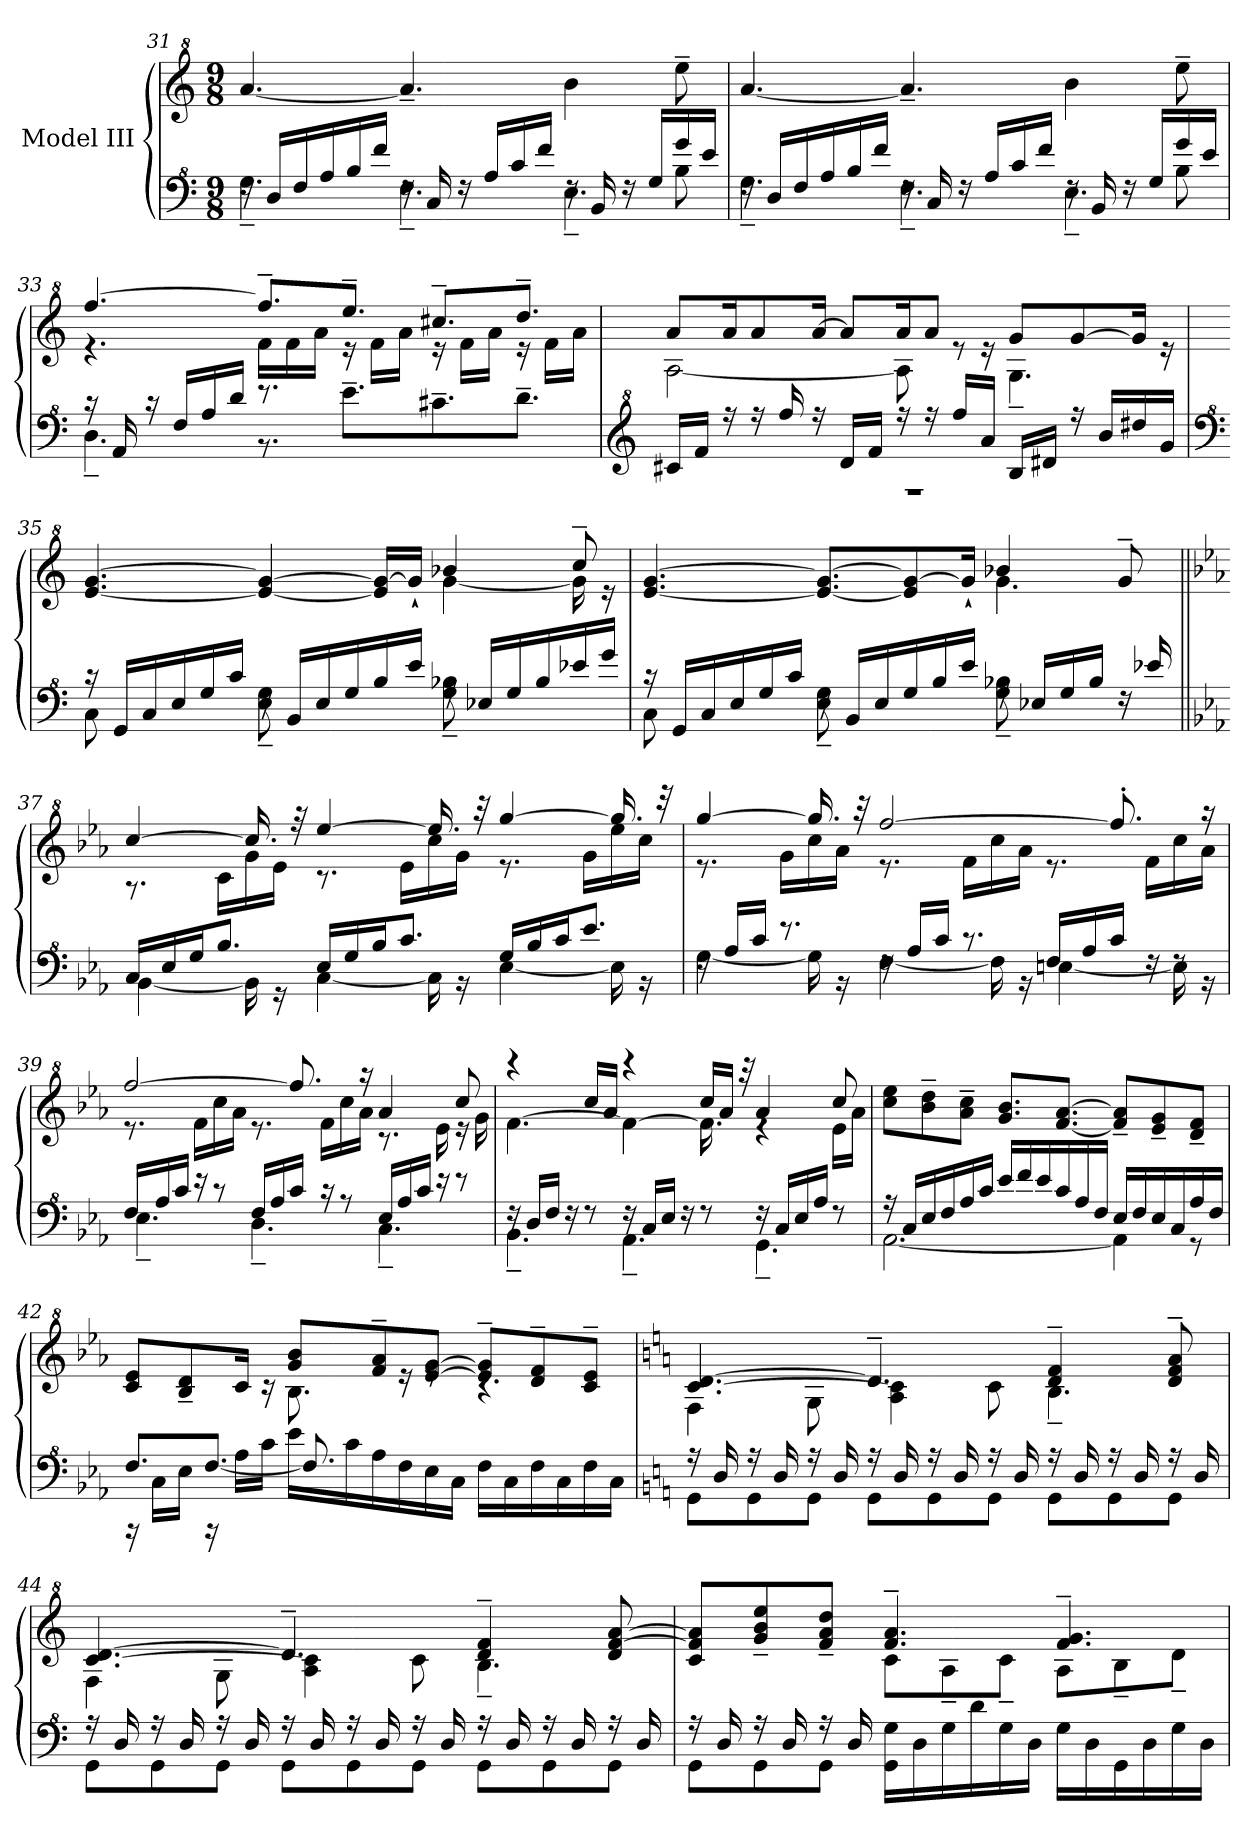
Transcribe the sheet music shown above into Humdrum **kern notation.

**kern	**kern
*part1	*part1
*staff2	*staff1
*I"Model III	*
!!LO:LB:g=z
*clefF^4	*clefG^2
*k[]	*k[]
*M9/8	*M9/8
=31	=31
*^	*
*	*^	*
16rf	4.g~\	1ryy	[4.aa/
16d/LL	.	.	.
16f/	.	.	.
16a/	.	.	.
16b/	.	.	.
16ff/JJ	.	.	.
16rf	4.f~\	.	4.aa~/]
16c/	.	.	.
16rf	.	.	.
16a/LL	.	.	.
16cc/	.	.	.
16ff/JJ	.	.	.
16rf	4.e~\	.	4bb\
16B/	.	.	.
16rf	.	.	.
16g/LL	.	.	.
16gg/	.	8b\	8eee~\
16ee/JJ	.	.	.
=32	=32	=32	=32
16rf	4.g~\	1ryy	[4.aa/
16d/LL	.	.	.
16f/	.	.	.
16a/	.	.	.
16b/	.	.	.
16ff/JJ	.	.	.
16rf	4.f~\	.	4.aa~/]
16c/	.	.	.
16rf	.	.	.
16a/LL	.	.	.
16cc/	.	.	.
16ff/JJ	.	.	.
16rf	4.e~\	.	4bb\
16B/	.	.	.
16rf	.	.	.
16g/LL	.	.	.
16gg/	.	8b\	8eee~\
16ee/JJ	.	.	.
*	*v	*v	*
!!LO:LB:g=z
=33	=33	=33
*	*	*^
16r	4.d~\	[4.fff/	4.r
16A/	.	.	.
16r	.	.	.
16f/LL	.	.	.
16a/	.	.	.
16dd/JJ	.	.	.
*	*	*MM95	*
8.r	8.r	8.fff~/L]	16ff\LL
.	.	.	16ff\
.	.	.	16aa\JJ
8.ee~\L	2ryy	8.eee~/J	16r
.	.	.	16ff\LL
.	.	.	16aa\JJ
8.cc#X~\	.	8.ccc#X~/L	16r
.	.	.	16ff\LL
.	.	.	16aa\JJ
8.dd~\J	.	8.ddd~/J	16r
.	.	.	16ff\LL
.	16ryy	.	16aa\JJ
=34	=34	=34	=34
*clefG^2	*	*	*
16cc#X/LL	8%9r	8aa/L	[2a\
16ff/JJ	.	.	.
16r	.	16aa/K	.
16r	.	8aa/	.
16fff/	.	.	.
16r	.	[16aa/Jk	.
*	*	*MM84	*
16dd/LL	.	8aa/L]	.
16ff/JJ	.	.	.
16r	.	16aa/K	8a\]
16r	.	8aa/J	.
16fff/LL	.	.	8ree
16aa/JJ	.	16ree	.
*	*	*MM72	*
16b/LL	.	8gg/L	4.g~\
16dd#X/JJ	.	.	.
16r	.	[8gg/	.
16bb/LL	.	.	.
*	*	*MM60	*
16ddd#X/	.	16gg/Jk]	.
16gg/JJ	.	16ree	.
!!LO:LB:g=z	!!
=35	=35	=35	=35
*clefF^4	*	*	*
*	*	*MM90	*
16r	8c\	[4.ee/ [4.gg/	2.ryy
16G/LL	.	.	.
16c/	4ryy	.	.
16e/	.	.	.
16g/	.	.	.
16cc/JJ	.	.	.
*	*	*MM93	*
16rf	8e\~ 8g\~	4ee/_ 4gg/_	.
16B/LL	.	.	.
16e/	4ryy	.	.
16g/	.	.	.
16b/	.	16ee/] 16gg/_LL	.
16ee/JJ	.	16gg`/JJ]	.
*	*	*MM96	*
16ra	8g\~ 8b-X\~	4bb-X/	[4gg\
16e-X/LL	.	.	.
16g/	4ryy	.	.
16b-/	.	.	.
16ee-X/	.	8ccc~/	16gg\]
16gg/JJ	.	.	16r
=36	=36	=36	=36
*	*	*MM99	*
16r	8c\	[4.ee/ [4.gg/	2.ryy
16G/LL	.	.	.
16c/	4ryy	.	.
16e/	.	.	.
16g/	.	.	.
16cc/JJ	.	.	.
16rf	8e\~ 8g\~	8.ee/_ 8.gg/_L	.
16B/LL	.	.	.
16e/	4ryy	.	.
*	*	*MM102	*
16g/	.	8ee/] 8gg/_	.
16b/	.	.	.
16ee/JJ	.	16gg`/Jk]	.
16ra	8g\~ 8b-X\~	4bb-X/	4.gg\
16e-X/LL	.	.	.
16g/	4ryy	.	.
16b-/JJ	.	.	.
16rf	.	8gg~/	.
16ee-X/	.	.	.
!!LO:LB:g=z	!!
=37||	=37||	=37||	=37||
*k[b-e-a-]	*	*k[b-e-a-]	*
*	*	*MM107	*
16c/LL	[4B-\	[4ccc/	8.r
16e-/	.	.	.
16g/J	.	.	.
8.b-/J	.	.	16cc\LL
.	16B-\]	16.ccc/]	16gg\
.	16r	.	16ee-\JJ
.	.	32r	.
*	*	*MM108	*
16e-/LL	[4c\	[4eee-/	8.r
16g/	.	.	.
16b-/J	.	.	.
8.cc/J	.	.	16ee-\LL
.	16c\]	16.eee-/]	16ccc\
.	16r	.	16gg\JJ
.	.	32r	.
*	*	*MM110	*
16g/LL	[4e-\	[4ggg/	8.r
16b-/	.	.	.
16cc/J	.	.	.
8.ee-/J	.	.	16gg\LL
.	16e-\]	16.ggg/]	16eee-\
.	16r	.	16ccc\JJ
.	.	32r	.
!!LO:PB:g=z	!!
=38	=38	=38	=38
16rf	[4g\	[4ggg/	8.r
16a-/LL	.	.	.
16cc/JJ	.	.	.
8.r	.	.	16gg\LL
.	16g\]	16.ggg/]	16ccc\
.	16r	.	16aa-\JJ
.	.	32r	.
16rf	[4f\	[2fff/	8.r
16a-/LL	.	.	.
16cc/JJ	.	.	.
8.r	.	.	16ff\LL
.	16f\]	.	16ccc\
.	16r	.	16aa-\JJ
16f/LL	[4en\	.	8.r
16a-/	.	.	.
16cc/JJ	.	8.fff'/]	.
16rf	.	.	16ff\LL
8rf	16e\]	.	16ccc\
.	16r	16r	16aa-\JJ
=39	=39	=39	=39
16f/LL	4.e-~\	[2fff/	8.r
16a-/	.	.	.
16cc/JJ	.	.	.
16r	.	.	16ff\LL
8r	.	.	16ccc\
.	.	.	16aa-\JJ
16f/LL	4.d~\	.	8.r
16a-/	.	.	.
16cc/JJ	.	8.fff/]	.
16r	.	.	16ff\LL
8r	.	.	16ccc\
.	.	16r	16aa-\JJ
16e-/LL	4.c~\	4aa-/	8.r
16a-/	.	.	.
16cc/JJ	.	.	.
16r	.	.	16ee-\
8r	.	8ccc/	16r
.	.	.	16gg\
!!LO:LB:g=z	!!
=40	=40	=40	=40
16rf	4.B-~\	[4.ff\	4rcccc
16d/LL	.	.	.
16f/JJ	.	.	.
16rf	.	.	.
8rf	.	.	16ccc/LL
.	.	.	16aa-/JJ
16rf	4.A-~\	4ff\_	4rcccc
16c/LL	.	.	.
16e-/JJ	.	.	.
16rf	.	.	.
8rf	.	16.ff\]	16ccc/LL
.	.	.	16aa-/JJ
.	.	32r	.
16rf	4.G~\	4aa-/	4ree
16c/LL	.	.	.
16e-/	.	.	.
16a-/JJ	.	.	.
8rf	.	8ccc/	16ee-\LL
.	.	.	16aa-\JJ
*	*	*v	*v
=41	=41	=41
16r	[2.A-\	8ccc\ 8eee-\L
16c/LL	.	.
16e-/	.	8bb-\~ 8ddd\~
16f/	.	.
16a-/	.	8aa-\~ 8ccc\~J
16cc/JJ	.	.
16ee-/LL	.	8.gg/ 8.bb-/L
16ff/	.	.
16ee-/	.	.
16cc/	.	[8.ff/ [8.aa-/J
16a-/	.	.
16f/JJ	.	.
16e-/LL	4A-\]	8ff/]~ 8aa-/]~L
16f/	.	.
16e-/	.	8ee-/~ 8gg/~
16c/	.	.
16a-/	8r	8dd/~ 8ff/~J
16f/JJ	.	.
!!LO:LB:g=z
=42	=42	=42
*	*	*^
16rAA	8.f/L	8cc/ 8ee-/L	4.ryy
16c\LL	.	.	.
16e-\JJ	.	8b-/~ 8dd/~	.
16rAA	[8.f/J	.	.
16a-\LL	.	16cc/Jk	.
16cc\JJ	.	16rcc	.
16ee-\LL	8.f/]	8gg/ 8bb-/L	8.b-\
16cc\	.	.	.
16a-\	.	8ff/~ 8aa-/~	.
16f\	2ryy	.	16ree
16e-\	.	[8ee-/ [8gg/J	8ree
16c\JJ	.	.	.
*	*	*MM105	*
16f\LL	.	8ee-/]~ 8gg/]~L	4.rcc
16c\	.	.	.
16f\	.	8dd/~ 8ff/~	.
16c\	.	.	.
16f\	.	8cc/~ 8ee-/~J	.
16c\JJ	16ryy	.	.
=43	=43	=43	=43
*k[]	*	*k[]	*
*	*	*MM100	*
16r	8G\L	[4.cc/ [4.dd/	4f\
16d/	.	.	.
16r	8G\	.	.
16d/	.	.	.
16r	8G\J	.	8g\
16d/	.	.	.
16r	8G\L	4.dd~/]	4a\ 4cc\]
16d/	.	.	.
16r	8G\	.	.
16d/	.	.	.
16r	8G\J	.	8cc\
16d/	.	.	.
16r	8G\L	4dd/~ 4ff/~	4.b~\
16d/	.	.	.
16r	8G\	.	.
16d/	.	.	.
16r	8G\J	8dd/~ 8ff/~ 8aa/~	.
16d/	.	.	.
!!LO:LB:g=z	!!
=44	=44	=44	=44
16r	8G\L	[4.cc/ [4.dd/	4f\
16d/	.	.	.
16r	8G\	.	.
16d/	.	.	.
16r	8G\J	.	8g\
16d/	.	.	.
16r	8G\L	4.dd~/]	4a\ 4cc\]
16d/	.	.	.
16r	8G\	.	.
16d/	.	.	.
16r	8G\J	.	8cc\
16d/	.	.	.
16r	8G\L	4dd/~ 4ff/~	4.b~\
16d/	.	.	.
16r	8G\	.	.
16d/	.	.	.
16r	8G\J	8dd/ [8ff/ [8aa/	.
16d/	.	.	.
=45	=45	=45	=45
16r	8G\L	8cc/ 8ff/] 8aa/]L	4.ryy
16d/	.	.	.
16r	8G\	8gg/~ 8bb/~ 8eee/~	.
16d/	.	.	.
16r	8G\J	8ff/~ 8aa/~ 8ddd/~J	.
16d/	.	.	.
16G\ 16g\LL	2.ryy	4.ff/~ 4.aa/~	8cc\L
16d\	.	.	.
16g\	.	.	8a~\
16dd\	.	.	.
16g\	.	.	8cc~\J
16d\JJ	.	.	.
16g\LL	.	4.ff/~ 4.gg/~	8a\L
16d\	.	.	.
16G\	.	.	8b~\
16d\	.	.	.
16g\	.	.	8dd~\J
16d\JJ	.	.	.
*v	*v	*	*
*	*v	*v
=	=
*-	*-
